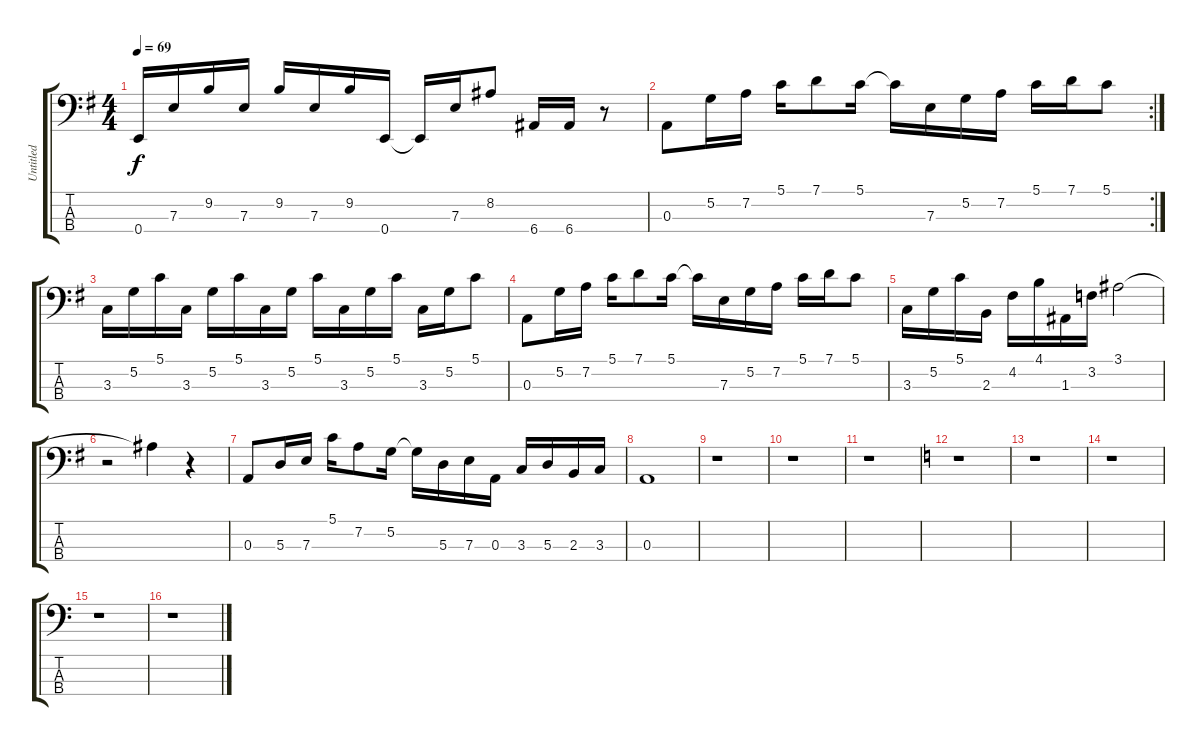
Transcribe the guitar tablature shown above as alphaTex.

\track ("Untitled" "Untitled") {instrument electricbassfinger}
\staff {score tabs}
\tuning (G2 D2 A1 E1) {hide}
\ts (4 4)
\tempo 69
\clef f4
\ks g
0.4{t}.16{dy f} 7.3.16 9.2.16 7.3.16 9.2.16 7.3.16 9.2.16 0.4.16 0.4{t}.16 7.3.16 8.2.8 6.4.16 6.4.16 r.8 |
\rc 2
0.3.8 5.2.16 7.2.16 5.1.16 7.1.8 5.1.16 5.1{t}.16 7.3.16 5.2.16 7.2.16 5.1.16 7.1.16 5.1.8 |
3.3.16 5.2.16 5.1.16 3.3.16 5.2.16 5.1.16 3.3.16 5.2.16 5.1.16 3.3.16 5.2.16 5.1.16 3.3.16 5.2.16 5.1.8 |
0.3.8 5.2.16 7.2.16 5.1.16 7.1.8 5.1.16 5.1{t}.16 7.3.16 5.2.16 7.2.16 5.1.16 7.1.16 5.1.8 |
3.3.16 5.2.16 5.1.16 2.3.16 4.2.16 4.1.16 1.3.16 3.2.16 3.1.2 |
r.2 3.1{t}.4 r.4 |
0.3.8 5.3.16 7.3.16 5.1.16 7.2.8 5.2.16 5.2{t}.16 5.3.16 7.3.16 0.3.16 3.3.16 5.3.16 2.3.16 3.3.16 |
0.3.1 |
r.1 |
r.1 |
r.1 |
\ks c
r.1 |
r.1 |
r.1 |
r.1 |
r.1
